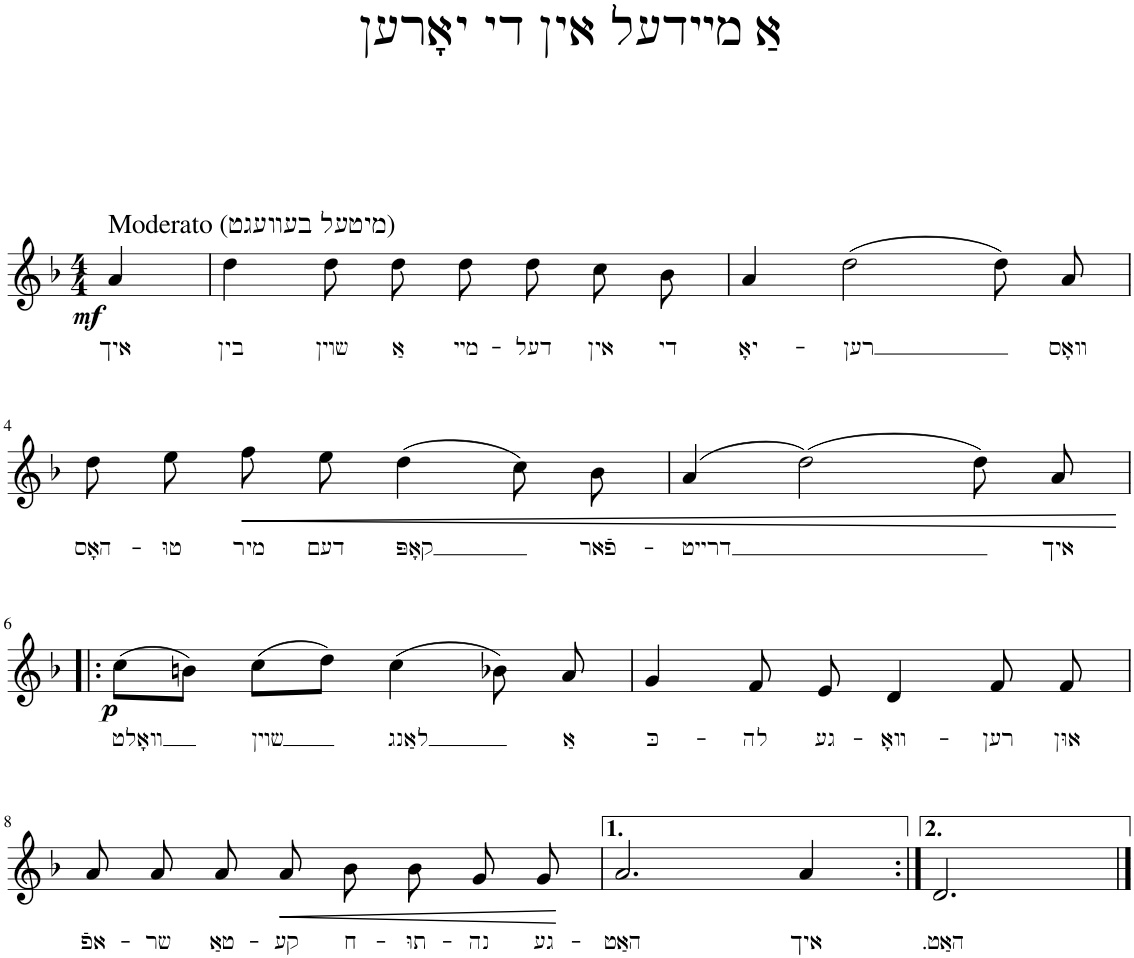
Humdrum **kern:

**kern	**text	**dynam
*part1	*part1	*part1
*staff1	*staff1	*staff1
*I"Stimme	*	*
*I'St.	*	*
*clefG2	*	*
*k[b-]	*	*
*M4/4	*	*
=1	=1	=1
!LO:TX:a:t=Moderato (מיטעל בעװעגט)	!	!
!	!LO:LY:b	!LO:DY:b
4a/	איך	mf
=2	=2	=2
!	!LO:LY:b	!
4dd\	בין	.
!	!LO:LY:b	!
8dd\	שױן	.
!	!LO:LY:b	!
8dd\	אַ	.
!	!LO:LY:b	!
8dd\	מײ-	.
!	!LO:LY:b	!
8dd\	-דעל	.
!	!LO:LY:b	!
8cc\	אין	.
!	!LO:LY:b	!
8b-\	די	.
=3	=3	=3
!	!LO:LY:b	!
4a/	יאָ-	.
!	!LO:LY:b	!
(2dd\	-רען	.
8dd\)	.	.
!	!LO:LY:b	!
8a/	װאָס	.
!!LO:LB:g=z
=4	=4	=4
!	!LO:LY:b	!
8dd\	האָס-	.
!	!LO:LY:b	!
8ee\	-טוּ	.
!	!LO:LY:b	!LO:HP:b
8ff\	מיר	<
!	!LO:LY:b	!
8ee\	דעם	.
!	!LO:LY:b	!
(4dd\	קאָפּ	.
8cc\)	.	.
!	!LO:LY:b	!
8b-\	פֿאר-	.
.	.	[
=5	=5	=5
!	!LO:LY:b	!
(4a/	-דרײט	.
(2dd\)	.	.
8dd\)	.	.
!	!LO:LY:b	!
8a/	איך	.
!!LO:LB:g=z
=6!|:	=6!|:	=6!|:
!	!LO:LY:b	!LO:DY:b
(8cc\L	װאָלט	p
8bn\J)	.	.
!	!LO:LY:b	!
(8cc\L	שױן	.
8dd\J)	.	.
!	!LO:LY:b	!
(4cc\	לאַנג	.
8b-X\)	.	.
!	!LO:LY:b	!
8a/	אַ	.
=7	=7	=7
!	!LO:LY:b	!
4g/	כּ-	.
!	!LO:LY:b	!
8f/	-לה	.
!	!LO:LY:b	!
8e/	גע-	.
!	!LO:LY:b	!
4d/	-װאָ-	.
!	!LO:LY:b	!
8f/	-רען	.
!	!LO:LY:b	!
8f/	אוּן	.
!!LO:LB:g=z
=8	=8	=8
!	!LO:LY:b	!
8a/	אפֿ-	.
!	!LO:LY:b	!
8a/	-שר	.
!	!LO:LY:b	!
8a/	טאַ-	.
!	!LO:LY:b	!LO:HP:b
8a/	-קע	<
!	!LO:LY:b	!
8b-\	ח-	.
!	!LO:LY:b	!
8b-\	-תוּ-	.
!	!LO:LY:b	!
8g/	-נה	.
!	!LO:LY:b	!
8g/	גע-	.
.	.	[
=9	=9	=9
!	!LO:LY:b	!
2.a/	-האַט	.
!	!LO:LY:b	!
4a/	איך	.
=10:|!	=10:|!	=10:|!
!	!LO:LY:b	!
2.d/	האַט.	.
==	==	==
*-	*-	*-
